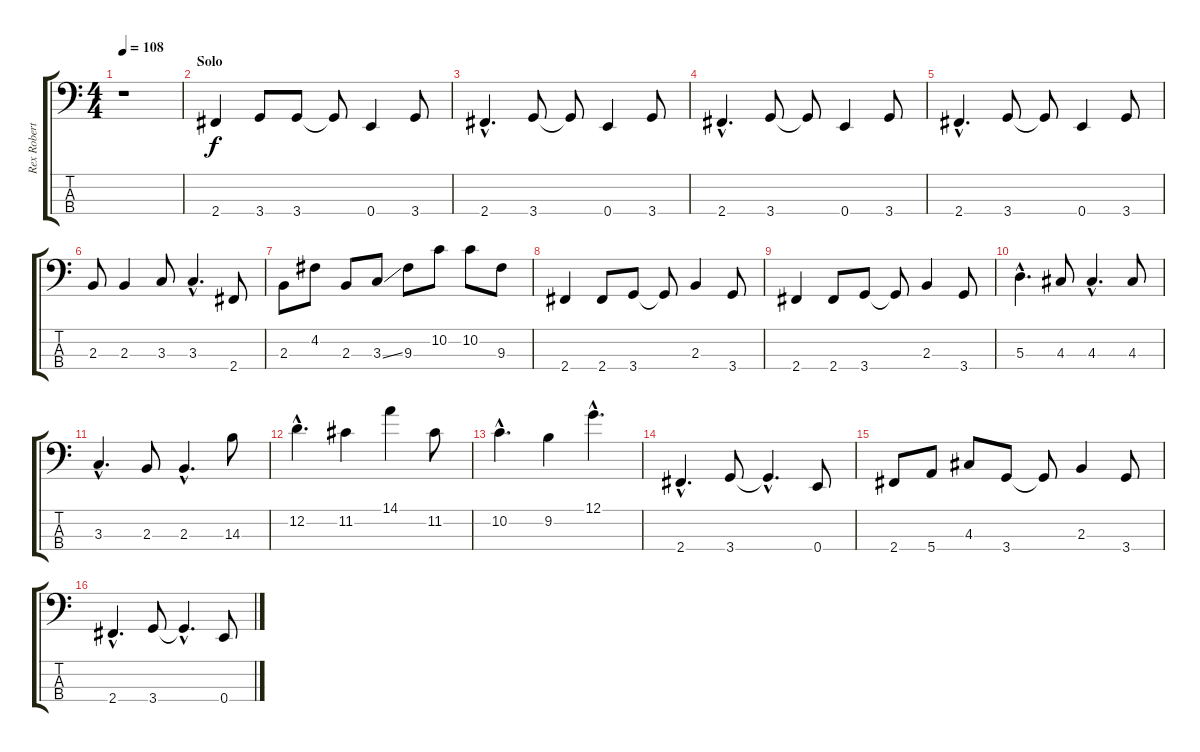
\track ("Rex Robert Brown" "Rex Robert") {instrument electricbasspick}
\staff {score tabs}
\tuning (G2 D2 A1 E1) {hide}
\ts (4 4)
\tempo 108
\clef f4
\ks c
r.1{dy f} |
\section ("" "Solo")
2.4.4 3.4.8 3.4.8 3.4{t}.8 0.4.4 3.4.8 |
2.4{hac}.4{d} 3.4.8 3.4{t}.8 0.4.4 3.4.8 |
2.4{hac}.4{d} 3.4.8 3.4{t}.8 0.4.4 3.4.8 |
2.4{hac}.4{d} 3.4.8 3.4{t}.8 0.4.4 3.4.8 |
2.3.8 2.3.4 3.3.8 3.3{hac}.4{d} 2.4.8 |
2.3.8 4.2.8 2.3.8 3.3{ss}.8 9.3.8 10.2.8 10.2.8 9.3.8 |
2.4.4 2.4.8 3.4.8 3.4{t}.8 2.3.4 3.4.8 |
2.4.4 2.4.8 3.4.8 3.4{t}.8 2.3.4 3.4.8 |
5.3{hac}.4{d} 4.3.8 4.3{hac}.4{d} 4.3.8 |
3.3{hac}.4{d} 2.3.8 2.3{hac}.4{d} 14.3.8 |
12.2{hac}.4{d} 11.2.4 14.1.4 11.2.8 |
10.2{hac}.4{d} 9.2.4 12.1{hac}.4{d} |
2.4{hac}.4{d} 3.4.8 3.4{hac t}.4{d} 0.4.8 |
2.4.8 5.4.8 4.3.8 3.4.8 3.4{t}.8 2.3.4 3.4.8 |
2.4{hac}.4{d} 3.4.8 3.4{hac t}.4{d} 0.4.8
